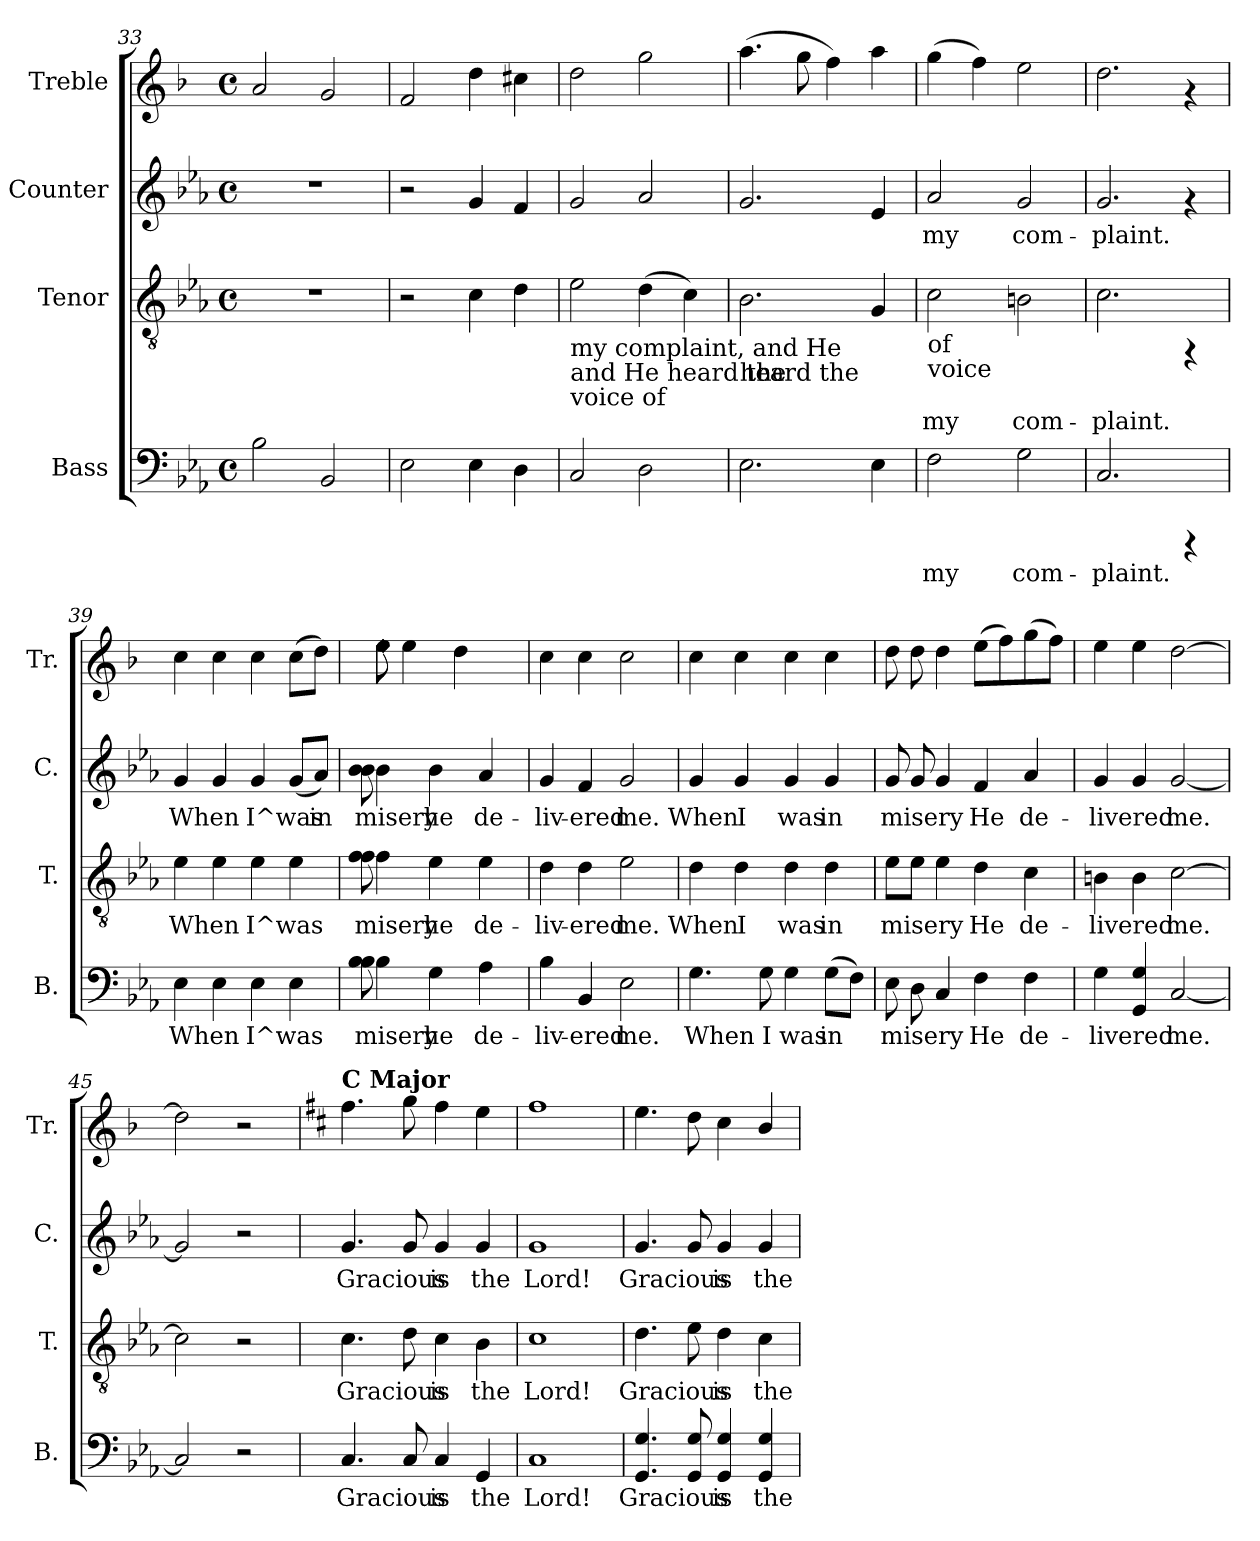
**kern	**text	**kern	**text	**kern	**text	**kern
*part4	*part4	*part3	*part3	*part2	*part2	*part1
*staff4	*staff4	*staff3	*staff3	*staff2	*staff2	*staff1
*I"Bass	*	*I"Tenor	*	*I"Counter	*	*I"Treble
*I'B.	*	*I'T.	*	*I'C.	*	*I'Tr.
*clefF4	*	*clefGv2	*	*clefG2	*	*clefG2
*	*	*	*	*	*	*ITrd1c2
*k[b-e-a-]	*	*k[b-e-a-]	*	*k[b-e-a-]	*	*k[b-e-a-]
*E-:	*	*E-:	*	*E-:	*	*E-:
*M4/4	*	*M4/4	*	*M4/4	*	*M4/4
*met(c)	*	*met(c)	*	*met(c)	*	*met(c)
=33	=33	=33	=33	=33	=33	=33
!	!LO:LY:a	!	!	!	!	!
2B-\	.	1r	.	1r	.	2g/
!	!LO:LY:a	!	!	!	!	!
2BB-/	.	.	.	.	.	2f/
=34	=34	=34	=34	=34	=34	=34
!	!LO:LY:a	!	!	!	!	!
2E-\	.	2r	.	2r	.	2e-/
!	!LO:LY:a	!	!LO:LY:a	!	!LO:LY:b	!
4E-\	.	4c\	.	4g/	.	4cc\
!	!LO:LY:a	!	!LO:LY:a	!	!LO:LY:b	!
4D\	.	4d\	.	4f/	.	4bn\
=35	=35	=35	=35	=35	=35	=35
!	!	!LO:TX:b:t=my complaint, and He	!	!	!	!
!	!	!LO:TX:b:t=and He heard the	!	!	!	!
!	!	!LO:TX:b:t=voice of	!	!	!	!
!	!LO:LY:a	!	!LO:LY:a	!	!LO:LY:b	!
2C/	.	2e-\	.	2g/	.	2cc\
!	!LO:LY:a	!	!LO:LY:a	!	!LO:LY:b	!
2D\	.	(>4d\	.	2a-/	.	2ff\
!	!	!	!LO:LY:a	!	!	!
.	.	4c\)	.	.	.	.
=36	=36	=36	=36	=36	=36	=36
!	!	!LO:TX:b:t=heard the	!	!	!	!
!	!LO:LY:a	!	!LO:LY:a	!	!LO:LY:b	!
2.E-\	.	2.B-\	.	2.g/	.	(>4.gg\
.	.	.	.	.	.	8ff\
.	.	.	.	.	.	4ee-\)
!	!LO:LY:a	!	!LO:LY:a	!	!LO:LY:b	!
4E-\	.	4G/	.	4e-/	.	4gg\
!!LO:LB:g=z
=37	=37	=37	=37	=37	=37	=37
!	!	!LO:TX:b:t=of	!	!	!	!
!	!	!LO:TX:b:t=voice	!	!	!	!
!	!LO:LY:a	!	!LO:LY:a	!	!LO:LY:b	!
2F\	my	2c\	my	2a-/	my	(>4ff\
.	.	.	.	.	.	4ee-\)
!	!LO:LY:a	!	!LO:LY:a	!	!LO:LY:b	!
2G\	com-	2Bn\	com-	2g/	com-	2dd\
=38	=38	=38	=38	=38	=38	=38
!	!LO:LY:a	!	!LO:LY:a	!	!LO:LY:b	!
2.C/	-plaint.	2.c\	-plaint.	2.g/	-plaint.	2.cc\
4rCCC	.	4rFF	.	4rf	.	4rf
=39	=39	=39	=39	=39	=39	=39
!	!LO:LY:a	!	!LO:LY:a	!	!LO:LY:b	!
4E-\	When	4e-\	When	4g/	When	4b-\
!	!LO:LY:a	!	!LO:LY:a	!	!LO:LY:b	!
4E-\	.	4e-\	.	4g/	.	4b-\
!	!LO:LY:a	!	!LO:LY:a	!	!LO:LY:b	!
4E-\	I^was	4e-\	I^was	4g/	I^was	4b-\
!	!LO:LY:a	!	!LO:LY:a	!	!LO:LY:b	!
4E-\	.	4e-\	.	(<8g/L	.	(>8b-\L
!	!	!	!	!	!LO:LY:b	!
.	.	.	.	8a-/J)	in	8cc\J)
=40	=40	=40	=40	=40	=40	=40
*^	*	*	*	*	*	*^
*	*	*	*	*	*	*	*	*^
!	!	!LO:LY:a	!	!LO:LY:a	!	!LO:LY:b	!	!LO:N:head=diamond	!LO:N:head=diamond
*	*	*	*^	*	*^	*	*	*	*
4B-\	8B-\ 8B-\	misery	4f\	8f\ 8f\	misery	4b-\	8b-\ 8b-\	misery	8dd\	8dd\	4dd\
.	2ryy	.	.	2ryy	.	.	2ryy	.	4dd\	8ryy	.
!	!	!LO:LY:a	!	!	!LO:LY:a	!	!	!LO:LY:b	!	!	!
4G\	.	he	4e-\	.	he	4b-\	.	he	.	2ryy	8ryy
.	.	.	.	.	.	.	.	.	4cc\	.	4.ryy
!	!	!LO:LY:a	!	!	!LO:LY:a	!	!	!LO:LY:b	!	!	!
4A-\	.	de-	4e-\	.	de-	4a-/	.	de-	.	.	.
.	8ryy	.	.	8ryy	.	.	8ryy	.	8ryy	.	.
*	*	*	*	*	*	*	*	*	*v	*v	*v
=41	=41	=41	=41	=41	=41	=41	=41	=41	=41
!	!	!LO:LY:a	!	!	!LO:LY:a	!	!	!LO:LY:b	!
*v	*v	*	*	*	*	*v	*v	*	*
*	*	*v	*v	*	*	*	*
4B-\	-liv-	4d\	-liv-	4g/	-liv-	4b-\
!	!LO:LY:a	!	!LO:LY:a	!	!LO:LY:b	!
4BB-/	-ered	4d\	-ered	4f/	-ered	4b-\
!	!LO:LY:a	!	!LO:LY:a	!	!LO:LY:b	!
2E-\	me.	2e-\	me.	2g/	me.	2b-\
=42	=42	=42	=42	=42	=42	=42
!	!LO:LY:a	!	!LO:LY:a	!	!LO:LY:b	!
4.G\	When	4d\	When	4g/	When	4b-\
!	!	!	!LO:LY:a	!	!LO:LY:b	!
.	.	4d\	I	4g/	I	4b-\
!	!LO:LY:a	!	!	!	!	!
8G\	I	.	.	.	.	.
!	!LO:LY:a	!	!LO:LY:a	!	!LO:LY:b	!
4G\	was	4d\	was	4g/	was	4b-\
!	!LO:LY:a	!	!LO:LY:a	!	!LO:LY:b	!
(>8G\L	in	4d\	in	4g/	in	4b-\
!	!LO:LY:a	!	!	!	!	!
8F\J)	.	.	.	.	.	.
=43	=43	=43	=43	=43	=43	=43
!	!LO:LY:a	!	!LO:LY:a	!	!LO:LY:b	!
8E-\	misery	8e-\L	misery	8g/	misery	8cc\
!	!LO:LY:a	!	!LO:LY:a	!	!LO:LY:b	!
8D\	.	8e-\J	.	8g/	.	8cc\
!	!LO:LY:a	!	!LO:LY:a	!	!LO:LY:b	!
4C/	.	4e-\	.	4g/	.	4cc\
!	!LO:LY:a	!	!LO:LY:a	!	!LO:LY:b	!
4F\	He	4d\	He	4f/	He	(>8dd\L
.	.	.	.	.	.	8ee-\)
!	!LO:LY:a	!	!LO:LY:a	!	!LO:LY:b	!
4F\	de-	4c\	de-	4a-/	de-	(>8ff\
.	.	.	.	.	.	8ee-\J)
=44	=44	=44	=44	=44	=44	=44
!	!LO:LY:a	!	!LO:LY:a	!	!LO:LY:b	!
4G\	-livered	4Bn\	-livered	4g/	-livered	4dd\
!	!LO:LY:a	!	!LO:LY:a	!	!LO:LY:b	!
4G/ 4GG/	.	4B\	.	4g/	.	4dd\
!	!LO:LY:a	!	!LO:LY:a	!	!LO:LY:b	!
[<2C/	me.	[>2c\	me.	[<2g/	me.	[>2cc\
=45	=45	=45	=45	=45	=45	=45
!	!LO:LY:a	!	!LO:LY:a	!	!LO:LY:b	!
2C/]	.	2c\]	.	2g/]	.	2cc\]
2r	.	2r	.	2r	.	2r
=46	=46	=46	=46	=46	=46	=46
*k[]	*	*k[]	*	*k[]	*	*k[]
*C:	*	*C:	*	*C:	*	*C:
!	!	!	!	!	!	!LO:TX:a:B:t=C Major
!	!LO:LY:a	!	!LO:LY:a	!	!LO:LY:b	!
4.C/	Gracious	4.c\	Gracious	4.g/	Gracious	4.ee\
!	!LO:LY:a	!	!LO:LY:a	!	!LO:LY:b	!
8C/	.	8d\	.	8g/	.	8ff\
!	!LO:LY:a	!	!LO:LY:a	!	!LO:LY:b	!
4C/	is	4c\	is	4g/	is	4ee\
!	!LO:LY:a	!	!LO:LY:a	!	!LO:LY:b	!
4GG/	the	4B\	the	4g/	the	4dd\
!!LO:PB:g=z
=47	=47	=47	=47	=47	=47	=47
!	!LO:LY:a	!	!LO:LY:a	!	!LO:LY:b	!
1C	Lord!	1c	Lord!	1g	Lord!	1ee
=48	=48	=48	=48	=48	=48	=48
!	!LO:LY:a	!	!LO:LY:a	!	!LO:LY:b	!
4.GG/ 4.G/	Gracious	4.d\	Gracious	4.g/	Gracious	4.dd\
!	!LO:LY:a	!	!LO:LY:a	!	!LO:LY:b	!
8GG/ 8G/	.	8e\	.	8g/	.	8cc\
!	!LO:LY:a	!	!LO:LY:a	!	!LO:LY:b	!
4GG/ 4G/	is	4d\	is	4g/	is	4b\
!	!LO:LY:a	!	!LO:LY:a	!	!LO:LY:b	!
4G/ 4GG/	the	4c\	the	4g/	the	4a/
=	=	=	=	=	=	=
*-	*-	*-	*-	*-	*-	*-
